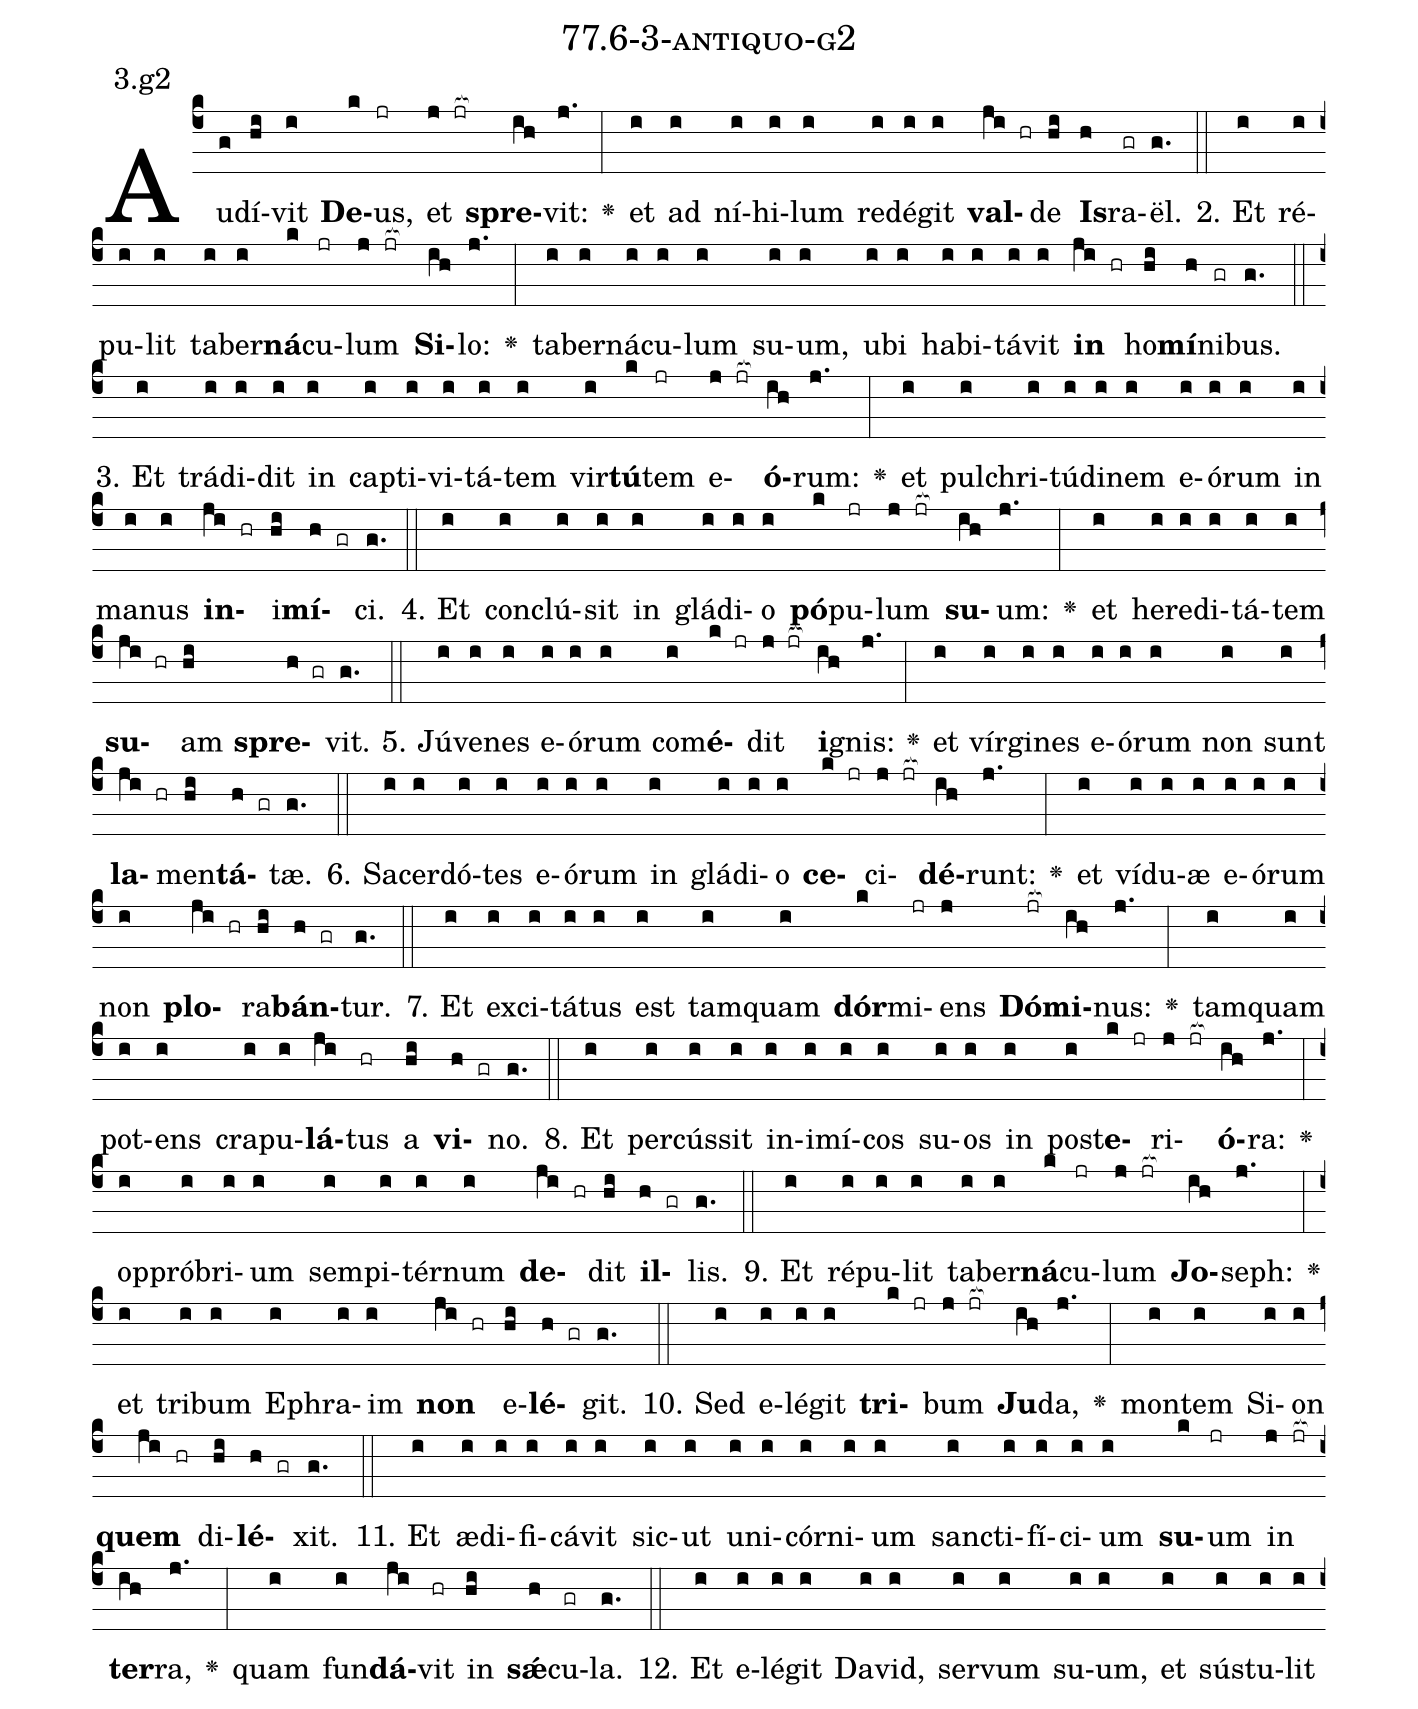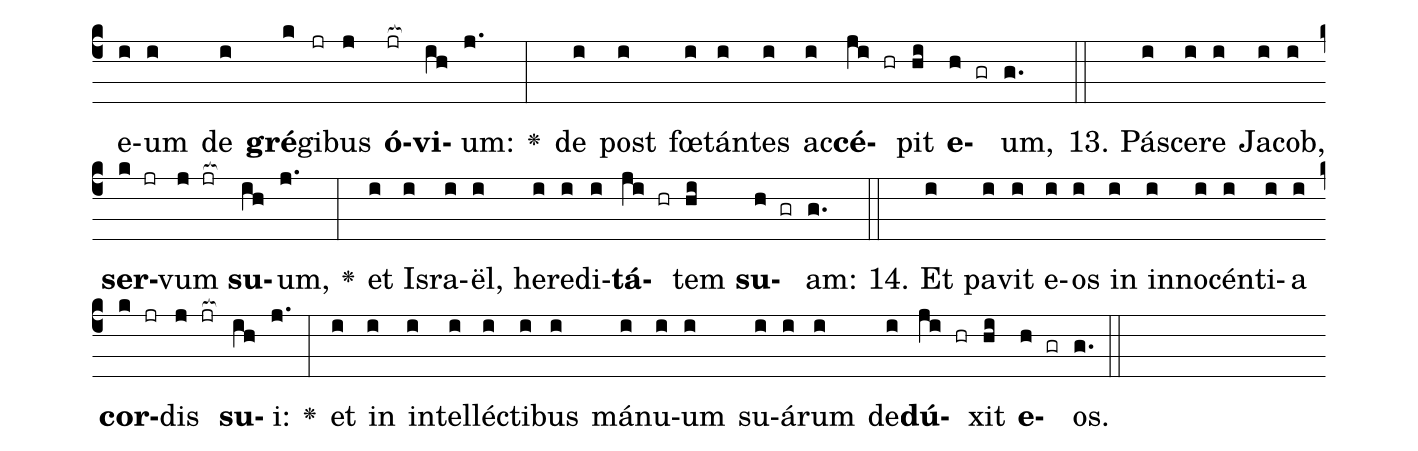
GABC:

name: 77.6-3-antiquo-g2;
annotation: 3.g2;
%%
(c4)Au(g)dí(hi)vit(i) <b>De</b>(k)us,(jr) et(j jr[ocb:1{]) <b>spre</b>(ih[ocb:0}])vit:(j.) <v>\greheightstar</v>(:) et(i) ad(i) ní(i)hi(i)lum(i) red(i)é(i)git(i) <b>val</b>(ji hr)de(hi) <b>Is</b>(h)ra(gr)ël.(g.) (::)
2. Et(i) ré(i)pu(i)lit(i) ta(i)ber(i)<b>ná</b>(k)cu(jr)lum(j jr[ocb:1{]) <b>Si</b>(ih[ocb:0}])lo:(j.) <v>\greheightstar</v>(:) ta(i)ber(i)ná(i)cu(i)lum(i) su(i)um,(i) u(i)bi(i) ha(i)bi(i)tá(i)vit(i) <b>in</b>(ji hr) ho(hi)<b>mí</b>(h)ni(gr)bus.(g.) (::)
3. Et(i) trá(i)di(i)dit(i) in(i) cap(i)ti(i)vi(i)tá(i)tem(i) vir(i)<b>tú</b>(k)tem(jr) e(j jr[ocb:1{])<b>ó</b>(ih[ocb:0}])rum:(j.) <v>\greheightstar</v>(:) et(i) pul(i)chri(i)tú(i)di(i)nem(i) e(i)ó(i)rum(i) in(i) ma(i)nus(i) <b>in</b>(ji hr)i(hi)<b>mí</b>(h gr)ci.(g.) (::)
4. Et(i) con(i)clú(i)sit(i) in(i) glá(i)di(i)o(i) <b>pó</b>(k)pu(jr)lum(j jr[ocb:1{]) <b>su</b>(ih[ocb:0}])um:(j.) <v>\greheightstar</v>(:) et(i) he(i)re(i)di(i)tá(i)tem(i) <b>su</b>(ji hr)am(hi) <b>spre</b>(h gr)vit.(g.) (::)
5. Jú(i)ve(i)nes(i) e(i)ó(i)rum(i) com(i)<b>é</b>(k jr)dit(j jr[ocb:1{]) <b>i</b>(ih[ocb:0}])gnis:(j.) <v>\greheightstar</v>(:) et(i) vír(i)gi(i)nes(i) e(i)ó(i)rum(i) non(i) sunt(i) <b>la</b>(ji hr)men(hi)<b>tá</b>(h gr)tæ.(g.) (::)
6. Sa(i)cer(i)dó(i)tes(i) e(i)ó(i)rum(i) in(i) glá(i)di(i)o(i) <b>ce</b>(k jr)ci(j jr[ocb:1{])<b>dé</b>(ih[ocb:0}])runt:(j.) <v>\greheightstar</v>(:) et(i) ví(i)du(i)æ(i) e(i)ó(i)rum(i) non(i) <b>plo</b>(ji hr)ra(hi)<b>bán</b>(h gr)tur.(g.) (::)
7. Et(i) ex(i)ci(i)tá(i)tus(i) est(i) tam(i)quam(i) <b>dór</b>(k)mi(jr)ens(j) <b>Dó</b>(jr[ocb:1{])<b>mi</b>(ih[ocb:0}])nus:(j.) <v>\greheightstar</v>(:) tam(i)quam(i) pot(i)ens(i) cra(i)pu(i)<b>lá</b>(ji)tus(hr) a(hi) <b>vi</b>(h gr)no.(g.) (::)
8. Et(i) per(i)cús(i)sit(i) in(i)i(i)mí(i)cos(i) su(i)os(i) in(i) post(i)<b>e</b>(k jr)ri(j jr[ocb:1{])<b>ó</b>(ih[ocb:0}])ra:(j.) <v>\greheightstar</v>(:) op(i)pró(i)bri(i)um(i) sem(i)pi(i)tér(i)num(i) <b>de</b>(ji hr)dit(hi) <b>il</b>(h gr)lis.(g.) (::)
9. Et(i) ré(i)pu(i)lit(i) ta(i)ber(i)<b>ná</b>(k)cu(jr)lum(j jr[ocb:1{]) <b>Jo</b>(ih[ocb:0}])seph:(j.) <v>\greheightstar</v>(:) et(i) tri(i)bum(i) E(i)phra(i)im(i) <b>non</b>(ji hr) e(hi)<b>lé</b>(h gr)git.(g.) (::)
10. Sed(i) e(i)lé(i)git(i) <b>tri</b>(k jr)bum(j jr[ocb:1{]) <b>Ju</b>(ih[ocb:0}])da,(j.) <v>\greheightstar</v>(:) mon(i)tem(i) Si(i)on(i) <b>quem</b>(ji hr) di(hi)<b>lé</b>(h gr)xit.(g.) (::)
11. Et(i) æ(i)di(i)fi(i)cá(i)vit(i) sic(i)ut(i) u(i)ni(i)cór(i)ni(i)um(i) sanc(i)ti(i)fí(i)ci(i)um(i) <b>su</b>(k)um(jr) in(j jr[ocb:1{]) <b>ter</b>(ih[ocb:0}])ra,(j.) <v>\greheightstar</v>(:) quam(i) fun(i)<b>dá</b>(ji)vit(hr) in(hi) <b>sǽ</b>(h)cu(gr)la.(g.) (::)
12. Et(i) e(i)lé(i)git(i) Da(i)vid,(i) ser(i)vum(i) su(i)um,(i) et(i) sús(i)tu(i)lit(i) e(i)um(i) de(i) <b>gré</b>(k)gi(jr)bus(j) <b>ó</b>(jr[ocb:1{])<b>vi</b>(ih[ocb:0}])um:(j.) <v>\greheightstar</v>(:) de(i) post(i) fœ(i)tán(i)tes(i) ac(i)<b>cé</b>(ji hr)pit(hi) <b>e</b>(h gr)um,(g.) (::)
13. Pá(i)sce(i)re(i) Ja(i)cob,(i) <b>ser</b>(k jr)vum(j jr[ocb:1{]) <b>su</b>(ih[ocb:0}])um,(j.) <v>\greheightstar</v>(:) et(i) Is(i)ra(i)ël,(i) he(i)re(i)di(i)<b>tá</b>(ji hr)tem(hi) <b>su</b>(h gr)am:(g.) (::)
14. Et(i) pa(i)vit(i) e(i)os(i) in(i) in(i)no(i)cén(i)ti(i)a(i) <b>cor</b>(k jr)dis(j jr[ocb:1{]) <b>su</b>(ih[ocb:0}])i:(j.) <v>\greheightstar</v>(:) et(i) in(i) in(i)tel(i)léc(i)ti(i)bus(i) má(i)nu(i)um(i) su(i)á(i)rum(i) de(i)<b>dú</b>(ji hr)xit(hi) <b>e</b>(h gr)os.(g.) (::)
